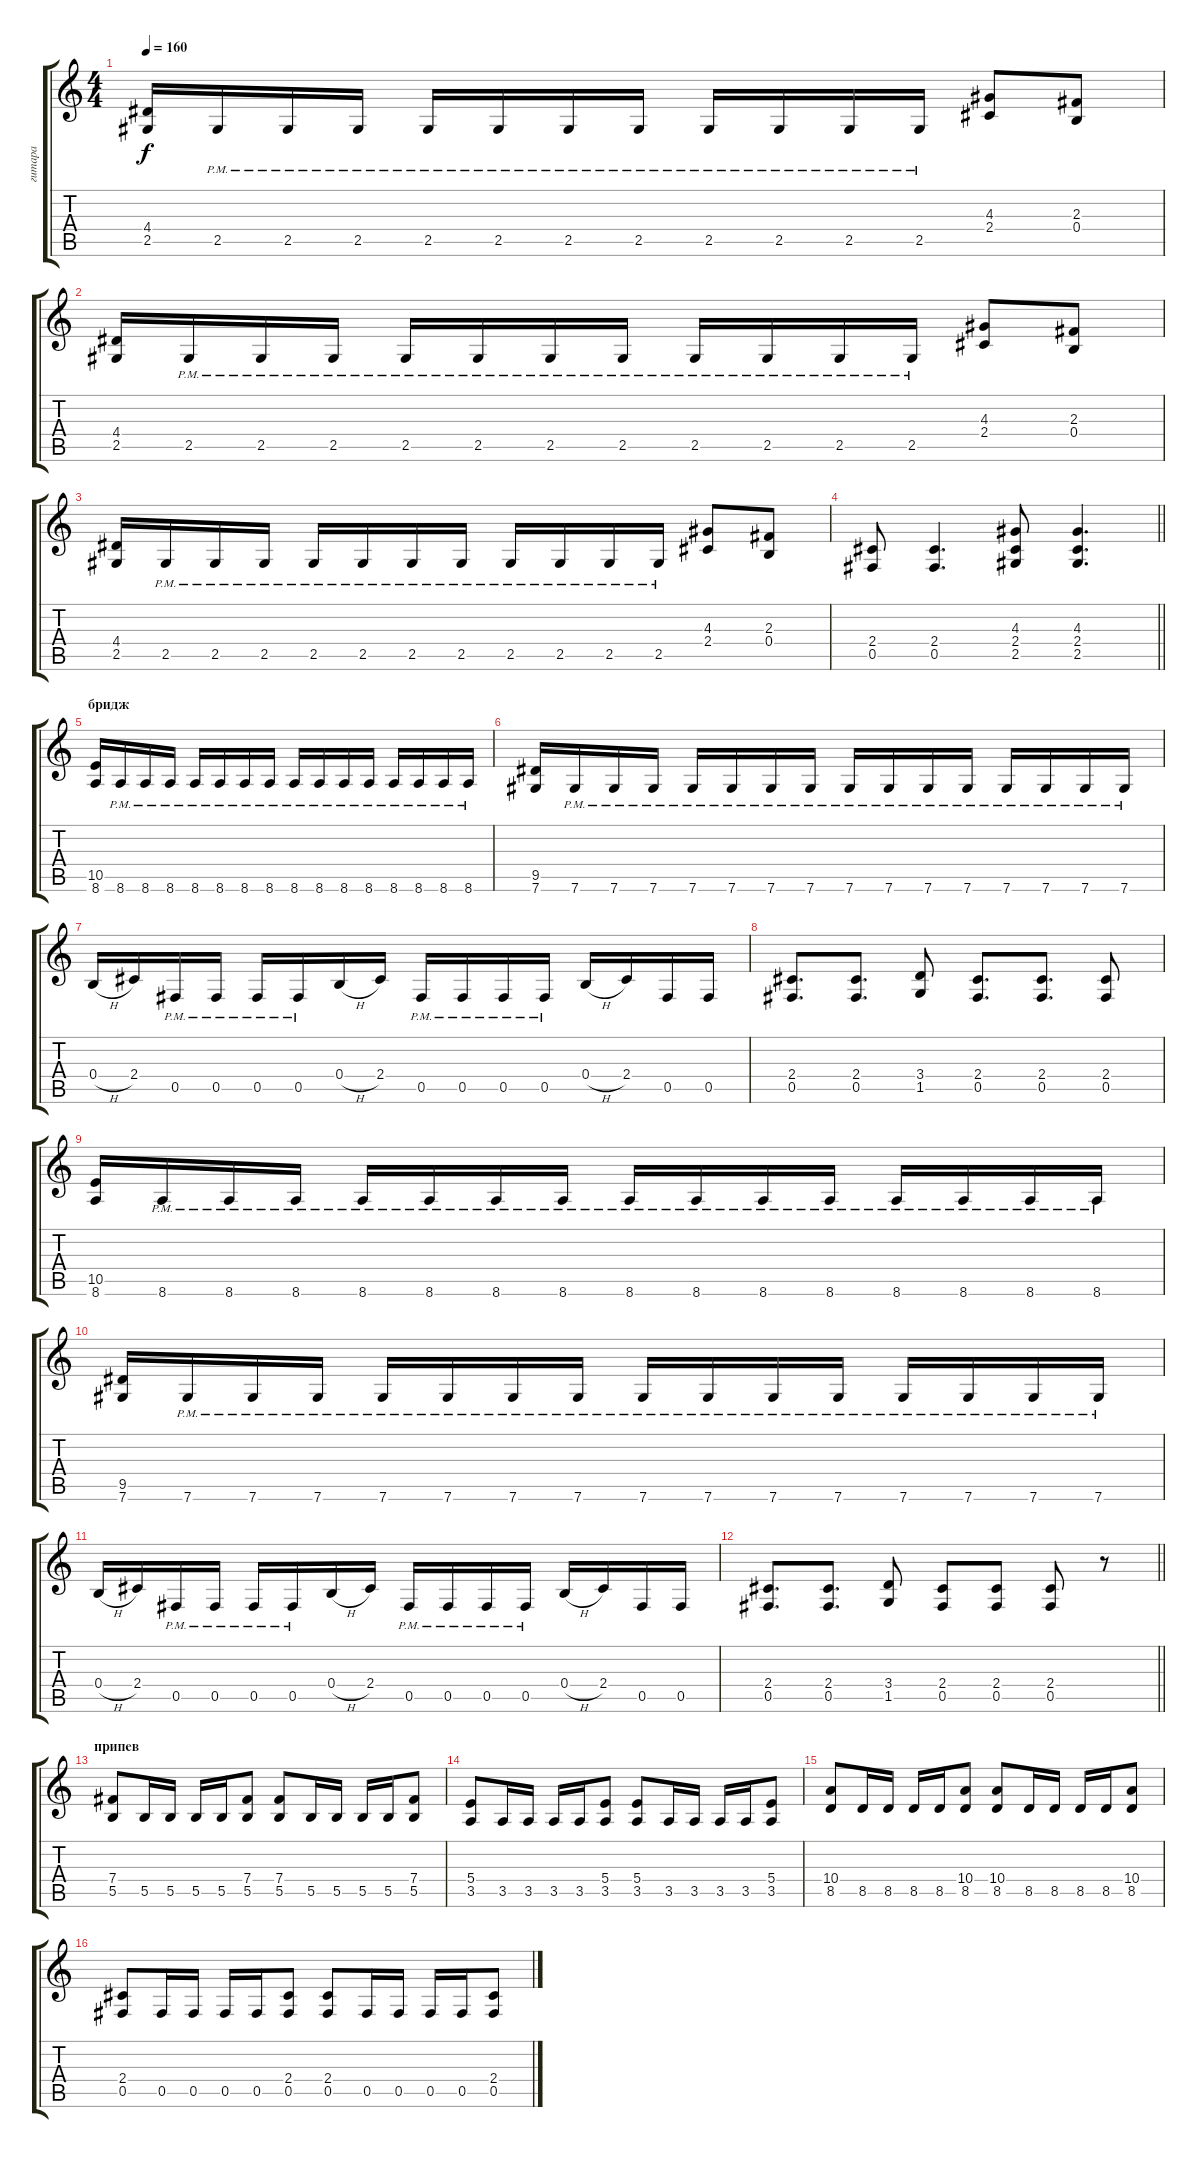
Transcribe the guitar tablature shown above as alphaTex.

\track ("гитара" "гитара") {instrument distortionguitar}
\staff {score tabs}
\tuning (Db4 Ab3 E3 B2 Gb2 Db2) {hide}
\ts (4 4)
\tempo 160
\clef g2
\ks c
(4.4 2.5).16{dy f} 2.5{pm}.16 2.5{pm}.16 2.5{pm}.16 2.5{pm}.16 2.5{pm}.16 2.5{pm}.16 2.5{pm}.16 2.5{pm}.16 2.5{pm}.16 2.5{pm}.16 2.5{pm}.16 (4.3 2.4).8 (2.3 0.4).8 |
(4.4 2.5).16 2.5{pm}.16 2.5{pm}.16 2.5{pm}.16 2.5{pm}.16 2.5{pm}.16 2.5{pm}.16 2.5{pm}.16 2.5{pm}.16 2.5{pm}.16 2.5{pm}.16 2.5{pm}.16 (4.3 2.4).8 (2.3 0.4).8 |
(4.4 2.5).16 2.5{pm}.16 2.5{pm}.16 2.5{pm}.16 2.5{pm}.16 2.5{pm}.16 2.5{pm}.16 2.5{pm}.16 2.5{pm}.16 2.5{pm}.16 2.5{pm}.16 2.5{pm}.16 (4.3 2.4).8 (2.3 0.4).8 |
\barLineRight lightlight
(2.4 0.5).8 (2.4 0.5).4{d} (4.3 2.4 2.5).8 (4.3 2.4 2.5).4{d} |
\section ("" "бридж")
(10.5 8.6).16 8.6{pm}.16 8.6{pm}.16 8.6{pm}.16 8.6{pm}.16 8.6{pm}.16 8.6{pm}.16 8.6{pm}.16 8.6{pm}.16 8.6{pm}.16 8.6{pm}.16 8.6{pm}.16 8.6{pm}.16 8.6{pm}.16 8.6{pm}.16 8.6{pm}.16 |
(9.5 7.6).16 7.6{pm}.16 7.6{pm}.16 7.6{pm}.16 7.6{pm}.16 7.6{pm}.16 7.6{pm}.16 7.6{pm}.16 7.6{pm}.16 7.6{pm}.16 7.6{pm}.16 7.6{pm}.16 7.6{pm}.16 7.6{pm}.16 7.6{pm}.16 7.6{pm}.16 |
0.4{h}.16 2.4.16 0.5{pm}.16 0.5{pm}.16 0.5{pm}.16 0.5{pm}.16 0.4{h}.16 2.4.16 0.5{pm}.16 0.5{pm}.16 0.5{pm}.16 0.5{pm}.16 0.4{h}.16 2.4.16 0.5.16 0.5.16 |
(2.4 0.5).8{d} (2.4 0.5).8{d} (3.4 1.5).8 (2.4 0.5).8{d} (2.4 0.5).8{d} (2.4 0.5).8 |
(10.5 8.6).16 8.6{pm}.16 8.6{pm}.16 8.6{pm}.16 8.6{pm}.16 8.6{pm}.16 8.6{pm}.16 8.6{pm}.16 8.6{pm}.16 8.6{pm}.16 8.6{pm}.16 8.6{pm}.16 8.6{pm}.16 8.6{pm}.16 8.6{pm}.16 8.6{pm}.16 |
(9.5 7.6).16 7.6{pm}.16 7.6{pm}.16 7.6{pm}.16 7.6{pm}.16 7.6{pm}.16 7.6{pm}.16 7.6{pm}.16 7.6{pm}.16 7.6{pm}.16 7.6{pm}.16 7.6{pm}.16 7.6{pm}.16 7.6{pm}.16 7.6{pm}.16 7.6{pm}.16 |
0.4{h}.16 2.4.16 0.5{pm}.16 0.5{pm}.16 0.5{pm}.16 0.5{pm}.16 0.4{h}.16 2.4.16 0.5{pm}.16 0.5{pm}.16 0.5{pm}.16 0.5{pm}.16 0.4{h}.16 2.4.16 0.5.16 0.5.16 |
\barLineRight lightlight
(2.4 0.5).8{d} (2.4 0.5).8{d} (3.4 1.5).8 (2.4 0.5).8 (2.4 0.5).8 (2.4 0.5).8 r.8 |
\section ("" "припев")
(7.4 5.5).8 5.5.16 5.5.16 5.5.16 5.5.16 (7.4 5.5).8 (7.4 5.5).8 5.5.16 5.5.16 5.5.16 5.5.16 (7.4 5.5).8 |
(5.4 3.5).8 3.5.16 3.5.16 3.5.16 3.5.16 (5.4 3.5).8 (5.4 3.5).8 3.5.16 3.5.16 3.5.16 3.5.16 (5.4 3.5).8 |
(10.4 8.5).8 8.5.16 8.5.16 8.5.16 8.5.16 (10.4 8.5).8 (10.4 8.5).8 8.5.16 8.5.16 8.5.16 8.5.16 (10.4 8.5).8 |
(2.4 0.5).8 0.5.16 0.5.16 0.5.16 0.5.16 (2.4 0.5).8 (2.4 0.5).8 0.5.16 0.5.16 0.5.16 0.5.16 (2.4 0.5).8
